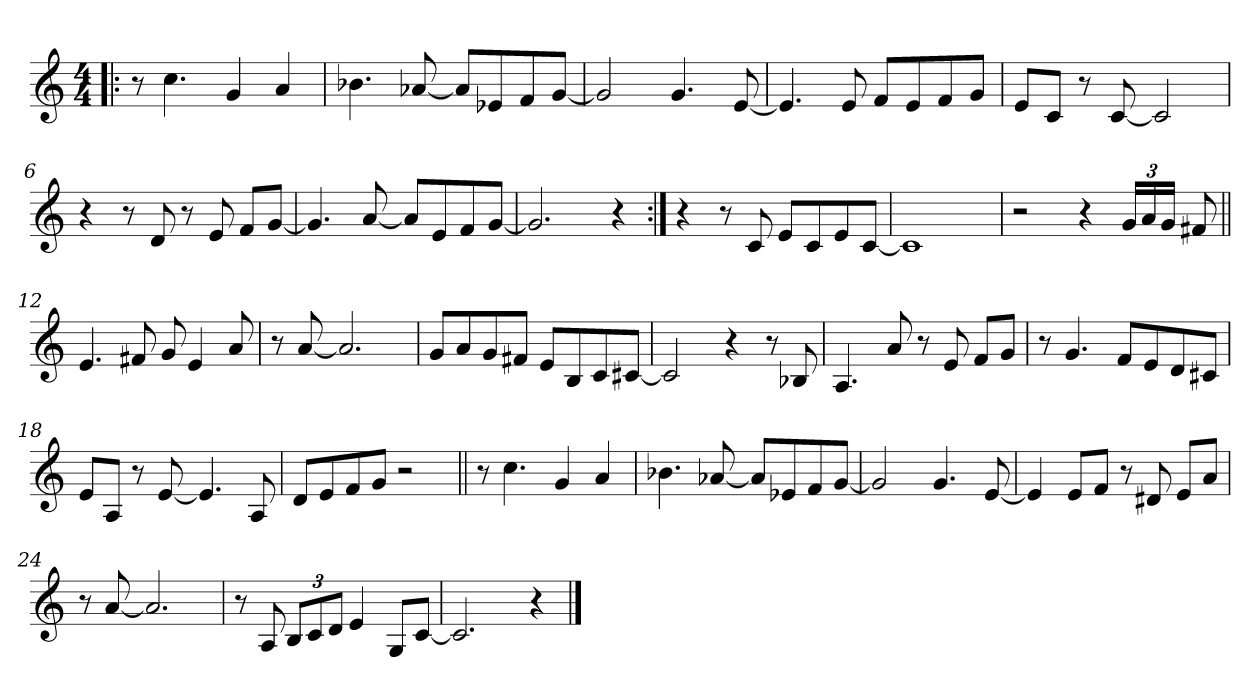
**kern
*part1
*staff1
*clefG2
*k[]
*C:
*M4/4
=1!|:
8r
4.cc
4g
4a
=2
4.b-
[8a-
8a-L]
8e-
8f
[8gJ
=3
2g]
4.g
[8e
=4
4.e]
8e
8fL
8e
8f
8gJ
=5
8eL
8cJ
8r
[8c
2c]
=6
4r
8r
8d
8r
8e
8fL
[8gJ
=7
4.g]
[8a
8aL]
8e
8f
[8gJ
=8
2.g]
4r
=9:|!
4r
8r
8c
8eL
8c
8e
[8cJ
=10
1c]
=11
2r
4r
24gLL
24a
24gJJ
8f#
!!LO:LB:g=z
=12||
4.e
8f#
8gL
4e
8a
=13
8r
[8a
2.a]
=14
8gL
8a
8g
8f#J
8eL
8B
8c
[8c#J
=15
2c#]
4r
8r
8B-
!!LO:LB:g=z
=16
4.A
8a
8r
8e
8fL
8gJ
=17
8r
4.g
8fL
8e
8d
8c#J
=18
8eL
8AJ
8r
[8e
4.e]
8A
=19
8dL
8e
8f
8gJ
2r
!!LO:LB:g=z
=20||
8r
4.cc
4g
4a
=21
4.b-
[8a-
8a-L]
8e-
8f
[8gJ
=22
2g]
4.g
[8e
=23
4e]
8eL
8fJ
8r
8d#
8eL
8aJ
!!LO:LB:g=z
=24
8r
[8a
2.a]
=25
8r
8A
12BL
12c
12dJ
4e
8GL
[8cJ
=26
2.c]
4r
==
*-
